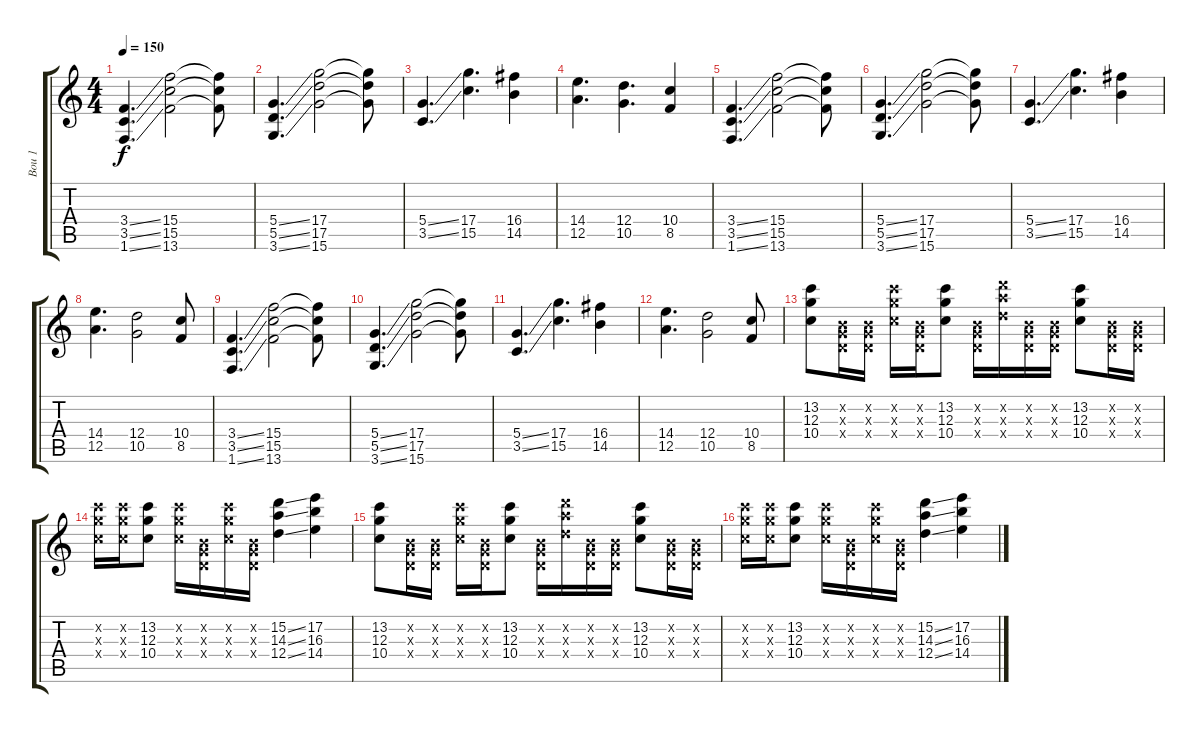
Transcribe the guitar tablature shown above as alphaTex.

\track ("Bou 1" "Bou 1") {instrument distortionguitar}
\staff {score tabs}
\tuning (E4 B3 G3 D3 A2 E2) {hide}
\ts (4 4)
\tempo 150
\clef g2
\ks c
(3.4{ss} 3.5{ss} 1.6{ss}).4{d dy f} (15.4 15.5 13.6).2 (15.4{t} 15.5{t} 13.6{t}).8 |
(5.4{ss} 5.5{ss} 3.6{ss}).4{d} (17.4 17.5 15.6).2 (17.4{t} 17.5{t} 15.6{t}).8 |
(5.4{ss} 3.5{ss}).4{d} (17.4 15.5).4{d} (16.4 14.5).4 |
(14.4 12.5).4{d} (12.4 10.5).4{d} (10.4 8.5).4 |
(3.4{ss} 3.5{ss} 1.6{ss}).4{d} (15.4 15.5 13.6).2 (15.4{t} 15.5{t} 13.6{t}).8 |
(5.4{ss} 5.5{ss} 3.6{ss}).4{d} (17.4 17.5 15.6).2 (17.4{t} 17.5{t} 15.6{t}).8 |
(5.4{ss} 3.5{ss}).4{d} (17.4 15.5).4{d} (16.4 14.5).4 |
(14.4 12.5).4{d} (12.4 10.5).2 (10.4 8.5).8 |
(3.4{ss} 3.5{ss} 1.6{ss}).4{d} (15.4 15.5 13.6).2 (15.4{t} 15.5{t} 13.6{t}).8 |
(5.4{ss} 5.5{ss} 3.6{ss}).4{d} (17.4 17.5 15.6).2 (17.4{t} 17.5{t} 15.6{t}).8 |
(5.4{ss} 3.5{ss}).4{d} (17.4 15.5).4{d} (16.4 14.5).4 |
(14.4 12.5).4{d} (12.4 10.5).2 (10.4 8.5).8 |
(13.2 12.3 10.4).8 (0.2{x} 0.3{x} 0.4{x}).16 (0.2{x} 0.3{x} 0.4{x}).16 (13.2{x} 12.3{x} 10.4{x}).16 (0.2{x} 0.3{x} 0.4{x}).16 (13.2 12.3 10.4).8 (0.2{x} 0.3{x} 0.4{x}).16 (15.2{x} 14.3{x} 12.4{x}).16 (0.2{x} 0.3{x} 0.4{x}).16 (0.2{x} 0.3{x} 0.4{x}).16 (13.2 12.3 10.4).8 (0.2{x} 0.3{x} 0.4{x}).16 (0.2{x} 0.3{x} 0.4{x}).16 |
(13.2{x} 12.3{x} 10.4{x}).16 (13.2{x} 12.3{x} 10.4{x}).16 (13.2 12.3 10.4).8 (13.2{x} 12.3{x} 10.4{x}).16 (0.2{x} 0.3{x} 0.4{x}).16 (13.2{x} 12.3{x} 10.4{x}).16 (0.2{x} 0.3{x} 0.4{x}).16 (15.2{ss} 14.3{ss} 12.4{ss}).4 (17.2 16.3 14.4).4 |
(13.2 12.3 10.4).8 (0.2{x} 0.3{x} 0.4{x}).16 (0.2{x} 0.3{x} 0.4{x}).16 (13.2{x} 12.3{x} 10.4{x}).16 (0.2{x} 0.3{x} 0.4{x}).16 (13.2 12.3 10.4).8 (0.2{x} 0.3{x} 0.4{x}).16 (15.2{x} 14.3{x} 12.4{x}).16 (0.2{x} 0.3{x} 0.4{x}).16 (0.2{x} 0.3{x} 0.4{x}).16 (13.2 12.3 10.4).8 (0.2{x} 0.3{x} 0.4{x}).16 (0.2{x} 0.3{x} 0.4{x}).16 |
(13.2{x} 12.3{x} 10.4{x}).16 (13.2{x} 12.3{x} 10.4{x}).16 (13.2 12.3 10.4).8 (13.2{x} 12.3{x} 10.4{x}).16 (0.2{x} 0.3{x} 0.4{x}).16 (13.2{x} 12.3{x} 10.4{x}).16 (0.2{x} 0.3{x} 0.4{x}).16 (15.2{ss} 14.3{ss} 12.4{ss}).4 (17.2 16.3 14.4).4
